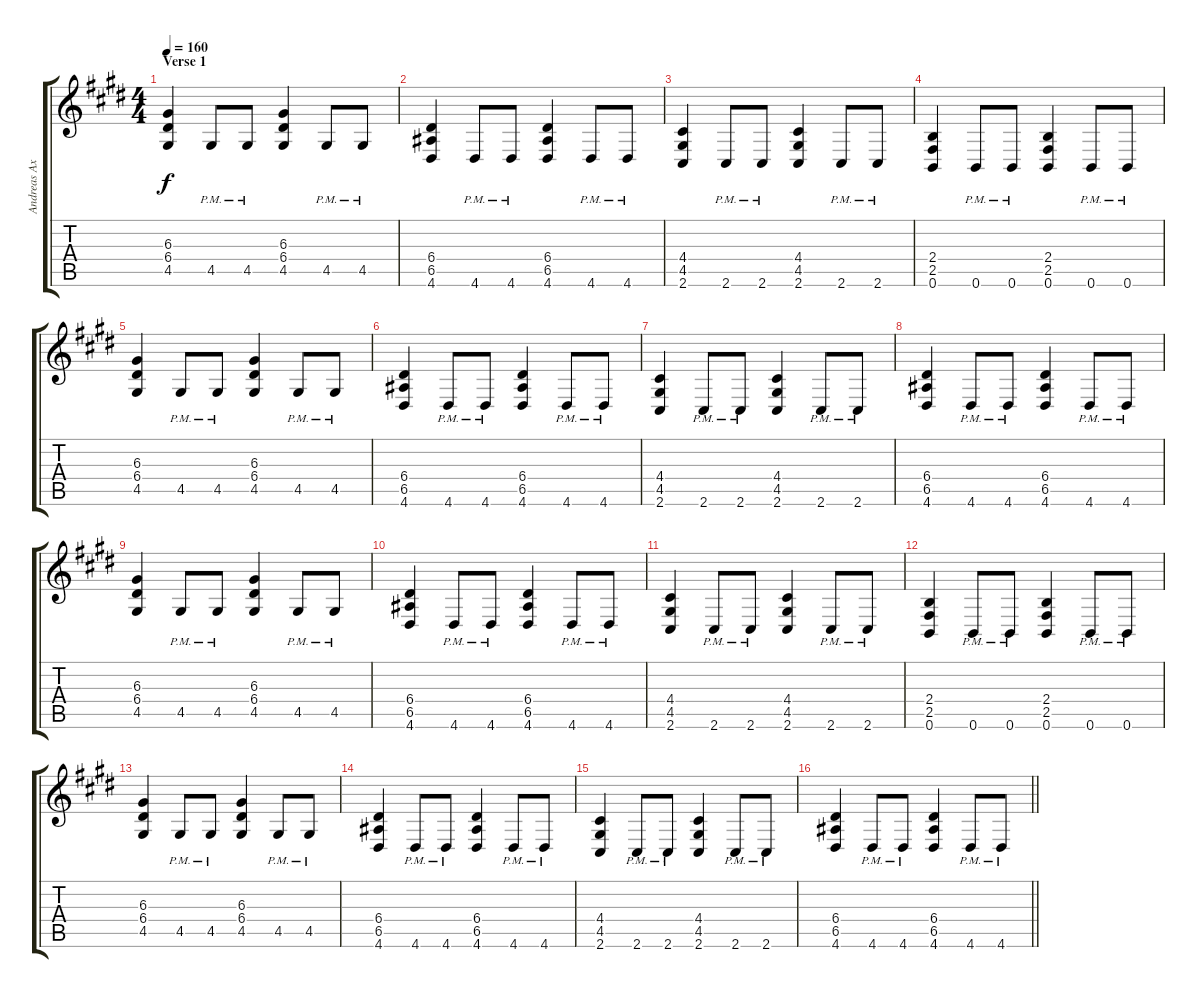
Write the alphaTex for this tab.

\track ("Andreas Axelsson" "Andreas Ax") {instrument distortionguitar}
\staff {score tabs}
\tuning (B3 Gb3 D3 A2 E2 B1) {hide}
\ts (4 4)
\section ("" "Verse 1")
\tempo 160
\clef g2
\ks e
(6.3 6.4 4.5).4{dy f} 4.5{pm}.8 4.5{pm}.8 (6.3 6.4 4.5).4 4.5{pm}.8 4.5{pm}.8 |
(6.4 6.5 4.6).4 4.6{pm}.8 4.6{pm}.8 (6.4 6.5 4.6).4 4.6{pm}.8 4.6{pm}.8 |
(4.4 4.5 2.6).4 2.6{pm}.8 2.6{pm}.8 (4.4 4.5 2.6).4 2.6{pm}.8 2.6{pm}.8 |
(2.4 2.5 0.6).4 0.6{pm}.8 0.6{pm}.8 (2.4 2.5 0.6).4 0.6{pm}.8 0.6{pm}.8 |
(6.3 6.4 4.5).4 4.5{pm}.8 4.5{pm}.8 (6.3 6.4 4.5).4 4.5{pm}.8 4.5{pm}.8 |
(6.4 6.5 4.6).4 4.6{pm}.8 4.6{pm}.8 (6.4 6.5 4.6).4 4.6{pm}.8 4.6{pm}.8 |
(4.4 4.5 2.6).4 2.6{pm}.8 2.6{pm}.8 (4.4 4.5 2.6).4 2.6{pm}.8 2.6{pm}.8 |
(6.4 6.5 4.6).4 4.6{pm}.8 4.6{pm}.8 (6.4 6.5 4.6).4 4.6{pm}.8 4.6{pm}.8 |
(6.3 6.4 4.5).4 4.5{pm}.8 4.5{pm}.8 (6.3 6.4 4.5).4 4.5{pm}.8 4.5{pm}.8 |
(6.4 6.5 4.6).4 4.6{pm}.8 4.6{pm}.8 (6.4 6.5 4.6).4 4.6{pm}.8 4.6{pm}.8 |
(4.4 4.5 2.6).4 2.6{pm}.8 2.6{pm}.8 (4.4 4.5 2.6).4 2.6{pm}.8 2.6{pm}.8 |
(2.4 2.5 0.6).4 0.6{pm}.8 0.6{pm}.8 (2.4 2.5 0.6).4 0.6{pm}.8 0.6{pm}.8 |
(6.3 6.4 4.5).4 4.5{pm}.8 4.5{pm}.8 (6.3 6.4 4.5).4 4.5{pm}.8 4.5{pm}.8 |
(6.4 6.5 4.6).4 4.6{pm}.8 4.6{pm}.8 (6.4 6.5 4.6).4 4.6{pm}.8 4.6{pm}.8 |
(4.4 4.5 2.6).4 2.6{pm}.8 2.6{pm}.8 (4.4 4.5 2.6).4 2.6{pm}.8 2.6{pm}.8 |
\barLineRight lightlight
(6.4 6.5 4.6).4 4.6{pm}.8 4.6{pm}.8 (6.4 6.5 4.6).4 4.6{pm}.8 4.6{pm}.8
